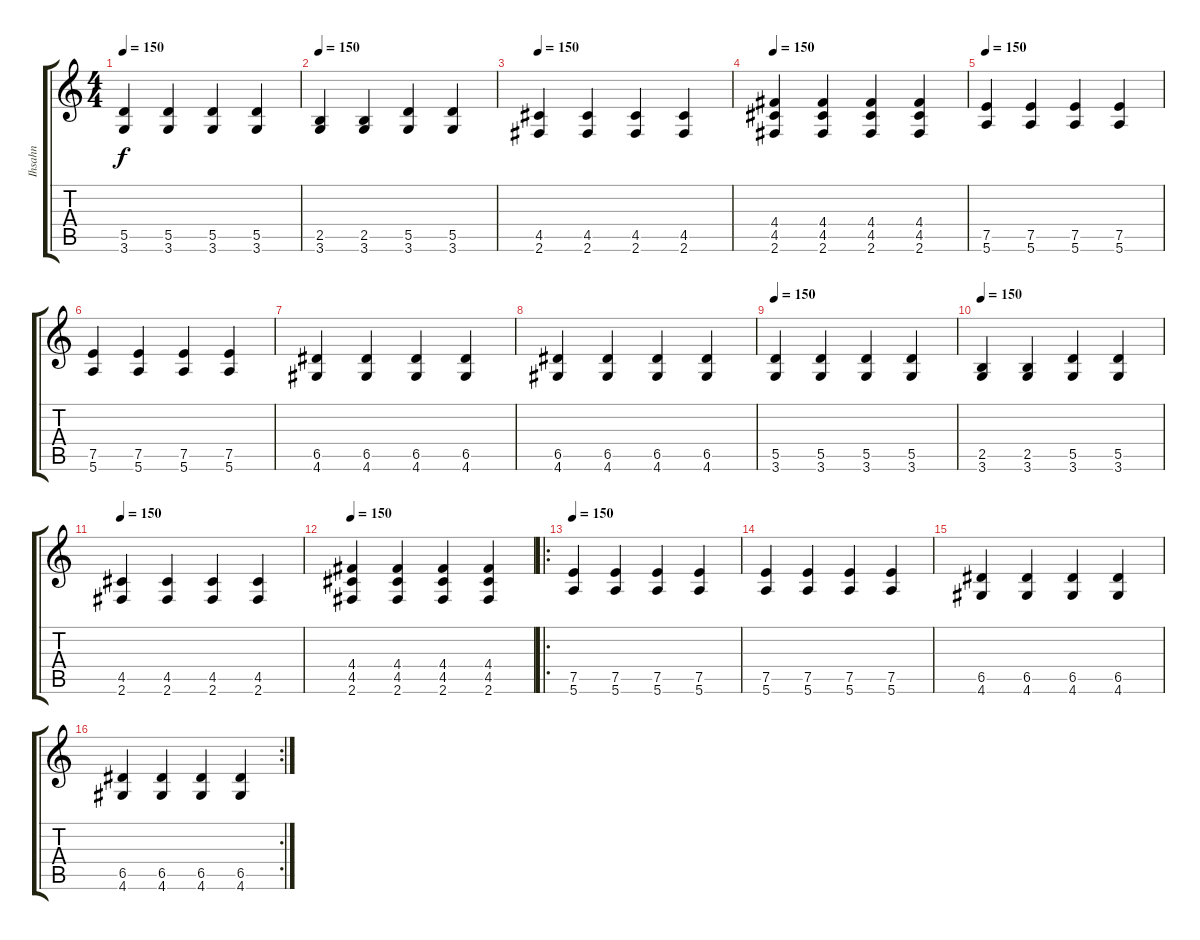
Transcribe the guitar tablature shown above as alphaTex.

\track ("Ihsahn" "Ihsahn") {instrument distortionguitar}
\staff {score tabs}
\tuning (E4 B3 G3 D3 A2 E2) {hide}
\ts (4 4)
\tempo 150
\clef g2
\ks c
(5.5 3.6).4{dy f} (5.5 3.6).4 (5.5 3.6).4 (5.5 3.6).4 |
\tempo 150
(2.5 3.6).4 (2.5 3.6).4 (5.5 3.6).4 (5.5 3.6).4 |
\tempo 150
(4.5 2.6).4 (4.5 2.6).4 (4.5 2.6).4 (4.5 2.6).4 |
\tempo 150
(4.4 4.5 2.6).4 (4.4 4.5 2.6).4 (4.4 4.5 2.6).4 (4.4 4.5 2.6).4 |
\tempo 150
(7.5 5.6).4 (7.5 5.6).4 (7.5 5.6).4 (7.5 5.6).4 |
(7.5 5.6).4 (7.5 5.6).4 (7.5 5.6).4 (7.5 5.6).4 |
(6.5 4.6).4 (6.5 4.6).4 (6.5 4.6).4 (6.5 4.6).4 |
(6.5 4.6).4 (6.5 4.6).4 (6.5 4.6).4 (6.5 4.6).4 |
\tempo 150
(5.5 3.6).4 (5.5 3.6).4 (5.5 3.6).4 (5.5 3.6).4 |
\tempo 150
(2.5 3.6).4 (2.5 3.6).4 (5.5 3.6).4 (5.5 3.6).4 |
\tempo 150
(4.5 2.6).4 (4.5 2.6).4 (4.5 2.6).4 (4.5 2.6).4 |
\tempo 150
(4.4 4.5 2.6).4 (4.4 4.5 2.6).4 (4.4 4.5 2.6).4 (4.4 4.5 2.6).4 |
\ro
\tempo 150
(7.5 5.6).4 (7.5 5.6).4 (7.5 5.6).4 (7.5 5.6).4 |
(7.5 5.6).4 (7.5 5.6).4 (7.5 5.6).4 (7.5 5.6).4 |
(6.5 4.6).4 (6.5 4.6).4 (6.5 4.6).4 (6.5 4.6).4 |
\rc 2
(6.5 4.6).4 (6.5 4.6).4 (6.5 4.6).4 (6.5 4.6).4
